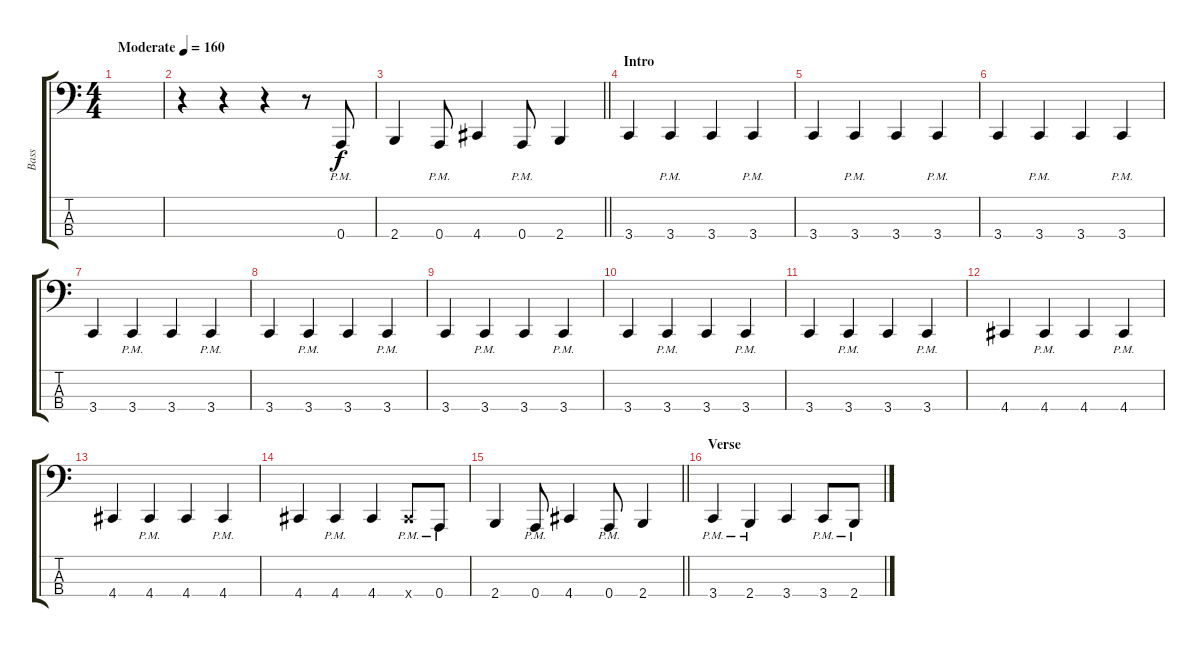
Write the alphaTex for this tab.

\track ("Bass" "Bass") {instrument electricbasspick}
\staff {score tabs}
\tuning (D2 A1 E1 A0) {hide}
\ts (4 4)
\tempo (160 "Moderate")
\clef f4
\ks c
|
r.4 r.4 r.4 r.8 0.4{pm}.8 |
\barLineRight lightlight
2.4.4 0.4{pm}.8 4.4.4 0.4{pm}.8 2.4.4 |
\section ("" "Intro")
3.4.4 3.4{pm}.4 3.4.4 3.4{pm}.4 |
3.4.4 3.4{pm}.4 3.4.4 3.4{pm}.4 |
3.4.4 3.4{pm}.4 3.4.4 3.4{pm}.4 |
3.4.4 3.4{pm}.4 3.4.4 3.4{pm}.4 |
3.4.4 3.4{pm}.4 3.4.4 3.4{pm}.4 |
3.4.4 3.4{pm}.4 3.4.4 3.4{pm}.4 |
3.4.4 3.4{pm}.4 3.4.4 3.4{pm}.4 |
3.4.4 3.4{pm}.4 3.4.4 3.4{pm}.4 |
4.4.4 4.4{pm}.4 4.4.4 4.4{pm}.4 |
4.4.4 4.4{pm}.4 4.4.4 4.4{pm}.4 |
4.4.4 4.4{pm}.4 4.4.4 4.4{pm x}.8 0.4{pm}.8 |
\barLineRight lightlight
2.4.4 0.4{pm}.8 4.4.4 0.4{pm}.8 2.4.4 |
\section ("" "Verse")
3.4{pm}.4 2.4{pm}.4 3.4.4 3.4{pm}.8 2.4{pm}.8
